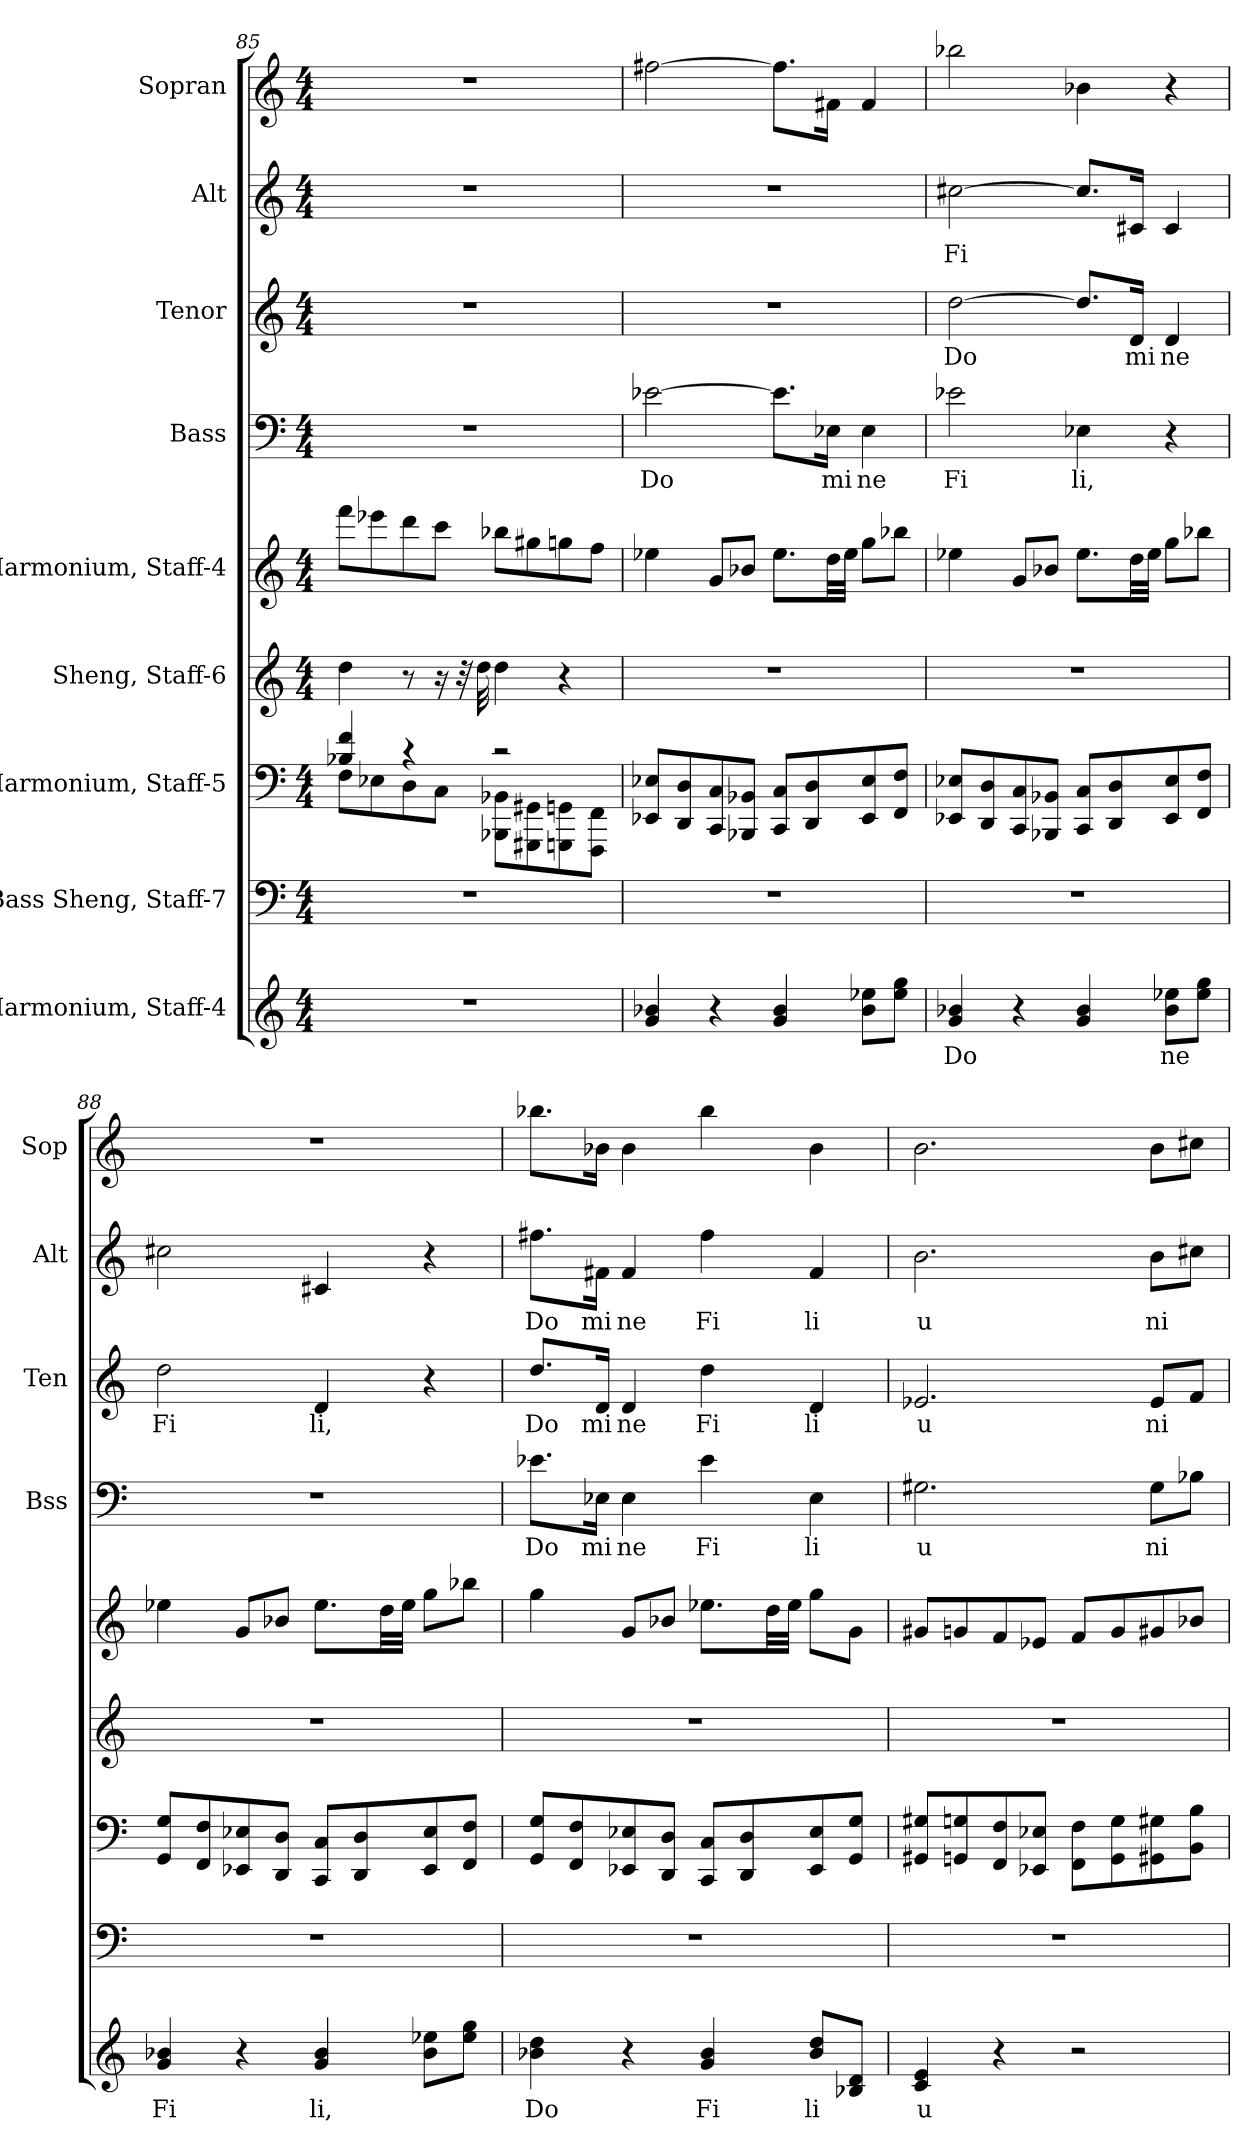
**kern	**text	**kern	**kern	**kern	**kern	**kern	**text	**kern	**text	**kern	**text	**kern
*part9	*part9	*part8	*part7	*part6	*part5	*part4	*part4	*part3	*part3	*part2	*part2	*part1
*staff9	*staff9	*staff8	*staff7	*staff6	*staff5	*staff4	*staff4	*staff3	*staff3	*staff2	*staff2	*staff1
*I"Harmonium, Staff-4	*	*I"Bass Sheng, Staff-7	*I"Harmonium, Staff-5	*I"Sheng, Staff-6	*I"Harmonium, Staff-4	*I"Bass	*	*I"Tenor	*	*I"Alt	*	*I"Sopran
*	*	*	*	*	*	*I'Bss	*	*I'Ten	*	*I'Alt	*	*I'Sop
*clefG2	*	*clefF4	*clefF4	*clefG2	*clefG2	*clefF4	*	*clefG2	*	*clefG2	*	*clefG2
*	*	*	*	*	*	*	*	*ITrd4c7	*	*ITrd2c3	*	*ITrd2c3
*k[]	*	*k[]	*k[]	*k[]	*k[]	*k[]	*	*k[b-]	*	*k[f#c#g#]	*	*k[f#c#g#]
*M4/4	*	*M4/4	*M4/4	*M4/4	*M4/4	*M4/4	*	*M4/4	*	*M4/4	*	*M4/4
=85	=85	=85	=85	=85	=85	=85	=85	=85	=85	=85	=85	=85
*	*	*	*^	*	*	*	*	*	*	*	*	*
1r	.	1r	4B-X/ 4f/	8F\L	4dd\	8fff\L	1r	.	1r	.	1r	.	1r
.	.	.	.	8E-X\	.	8eee-X\	.	.	.	.	.	.	.
.	.	.	4r	8D\	8r	8ddd\	.	.	.	.	.	.	.
.	.	.	.	8C\J	16r	8ccc\J	.	.	.	.	.	.	.
.	.	.	.	.	32r	.	.	.	.	.	.	.	.
.	.	.	.	.	32dd\	.	.	.	.	.	.	.	.
.	.	.	2r	8BBB-X\ 8BB-X\L	4dd\	8bb-X\L	.	.	.	.	.	.	.
.	.	.	.	8GGG#X\ 8GG#X\	.	8gg#X\	.	.	.	.	.	.	.
.	.	.	.	8GGGn\ 8GGn\	4r	8ggn\	.	.	.	.	.	.	.
.	.	.	.	8FFF\ 8FF\J	.	8ff\J	.	.	.	.	.	.	.
*	*	*	*v	*v	*	*	*	*	*	*	*	*	*
!!LO:PB:g=z
=86	=86	=86	=86	=86	=86	=86	=86	=86	=86	=86	=86	=86
4g/ 4b-X/	.	1r	8EE-X/ 8E-X/L	1r	4ee-X\	[2e-X\	Do	1r	.	1r	.	[2dd#X\
.	.	.	8DD/ 8D/	.	.	.	.	.	.	.	.	.
4r	.	.	8CC/ 8C/	.	8g/L	.	.	.	.	.	.	.
.	.	.	8BBB-X/ 8BB-X/J	.	8b-X/J	.	.	.	.	.	.	.
4g/ 4b-/	.	.	8CC/ 8C/L	.	8.ee-\L	8.e-\L]	.	.	.	.	.	8.dd#\L]
.	.	.	8DD/ 8D/	.	.	.	.	.	.	.	.	.
.	.	.	.	.	32dd\LL	16E-X\Jk	mi	.	.	.	.	16d#X\Jk
.	.	.	.	.	32ee-\JJJ	.	.	.	.	.	.	.
8b-\ 8ee-X\L	.	.	8EE-/ 8E-/	.	8gg\L	4E-\	ne	.	.	.	.	4d#/
8ee-\ 8gg\J	.	.	8FF/ 8F/J	.	8bb-X\J	.	.	.	.	.	.	.
=87	=87	=87	=87	=87	=87	=87	=87	=87	=87	=87	=87	=87
4g/ 4b-X/	Do	1r	8EE-X/ 8E-X/L	1r	4ee-X\	2e-X\	Fi	[2g\	Do	[2a#X\	Fi	2ggn\
.	.	.	8DD/ 8D/	.	.	.	.	.	.	.	.	.
4r	.	.	8CC/ 8C/	.	8g/L	.	.	.	.	.	.	.
.	.	.	8BBB-X/ 8BB-X/J	.	8b-X/J	.	.	.	.	.	.	.
4g/ 4b-/	.	.	8CC/ 8C/L	.	8.ee-\L	4E-X\	li,	8.g/L]	.	8.a#/L]	.	4gn\
.	.	.	8DD/ 8D/	.	.	.	.	.	.	.	.	.
.	.	.	.	.	32dd\LL	.	.	16G/Jk	mi	16A#X/Jk	.	.
.	.	.	.	.	32ee-\JJJ	.	.	.	.	.	.	.
8b-\ 8ee-X\L	ne	.	8EE-/ 8E-/	.	8gg\L	4r	.	4G/	ne	4A#/	.	4r
8ee-\ 8gg\J	.	.	8FF/ 8F/J	.	8bb-X\J	.	.	.	.	.	.	.
=88	=88	=88	=88	=88	=88	=88	=88	=88	=88	=88	=88	=88
4g/ 4b-X/	Fi	1r	8GG/ 8G/L	1r	4ee-X\	1r	.	2g\	Fi	2a#X\	.	1r
.	.	.	8FF/ 8F/	.	.	.	.	.	.	.	.	.
4r	.	.	8EE-X/ 8E-X/	.	8g/L	.	.	.	.	.	.	.
.	.	.	8DD/ 8D/J	.	8b-X/J	.	.	.	.	.	.	.
4g/ 4b-/	li,	.	8CC/ 8C/L	.	8.ee-\L	.	.	4G/	li,	4A#X/	.	.
.	.	.	8DD/ 8D/	.	.	.	.	.	.	.	.	.
.	.	.	.	.	32dd\LL	.	.	.	.	.	.	.
.	.	.	.	.	32ee-\JJJ	.	.	.	.	.	.	.
8b-\ 8ee-X\L	.	.	8EE-/ 8E-/	.	8gg\L	.	.	4r	.	4r	.	.
8ee-\ 8gg\J	.	.	8FF/ 8F/J	.	8bb-X\J	.	.	.	.	.	.	.
!!LO:PB:g=z
=89	=89	=89	=89	=89	=89	=89	=89	=89	=89	=89	=89	=89
4b-X\ 4dd\	Do	1r	8GG/ 8G/L	1r	4gg\	8.e-X\L	Do	8.g/L	Do	8.dd#X\L	Do	8.ggn\L
.	.	.	8FF/ 8F/	.	.	.	.	.	.	.	.	.
.	.	.	.	.	.	16E-X\Jk	mi	16G/Jk	mi	16d#X\Jk	mi	16gn\Jk
4r	.	.	8EE-X/ 8E-X/	.	8g/L	4E-\	ne	4G/	ne	4d#/	ne	4g\
.	.	.	8DD/ 8D/J	.	8b-X/J	.	.	.	.	.	.	.
4g/ 4b-/	Fi	.	8CC/ 8C/L	.	8.ee-X\L	4e-\	Fi	4g\	Fi	4dd#\	Fi	4gg\
.	.	.	8DD/ 8D/	.	.	.	.	.	.	.	.	.
.	.	.	.	.	32dd\LL	.	.	.	.	.	.	.
.	.	.	.	.	32ee-\JJJ	.	.	.	.	.	.	.
8b-/ 8dd/L	li	.	8EE-/ 8E-/	.	8gg\L	4E-\	li	4G/	li	4d#/	li	4g\
8B-X/ 8d/J	.	.	8GG/ 8G/J	.	8g\J	.	.	.	.	.	.	.
=90	=90	=90	=90	=90	=90	=90	=90	=90	=90	=90	=90	=90
4c/ 4e/	u	1r	8GG#X/ 8G#X/L	1r	8g#X/L	2.G#X\	u	2.A-X/	u	2.g#\	u	2.g#\
.	.	.	8GGn/ 8Gn/	.	8gn/	.	.	.	.	.	.	.
4r	.	.	8FF/ 8F/	.	8f/	.	.	.	.	.	.	.
.	.	.	8EE-X/ 8E-X/J	.	8e-X/J	.	.	.	.	.	.	.
2r	.	.	8FF\ 8F\L	.	8f/L	.	.	.	.	.	.	.
.	.	.	8GG\ 8G\	.	8g/	.	.	.	.	.	.	.
.	.	.	8GG#X\ 8G#X\	.	8g#X/	8G#\L	ni	8A-/L	ni	8g#\L	ni	8g#\L
.	.	.	8BB\ 8B\J	.	8b-X/J	8B-X\J	.	8B-/J	.	8a#X\J	.	8a#X\J
=	=	=	=	=	=	=	=	=	=	=	=	=
*-	*-	*-	*-	*-	*-	*-	*-	*-	*-	*-	*-	*-
